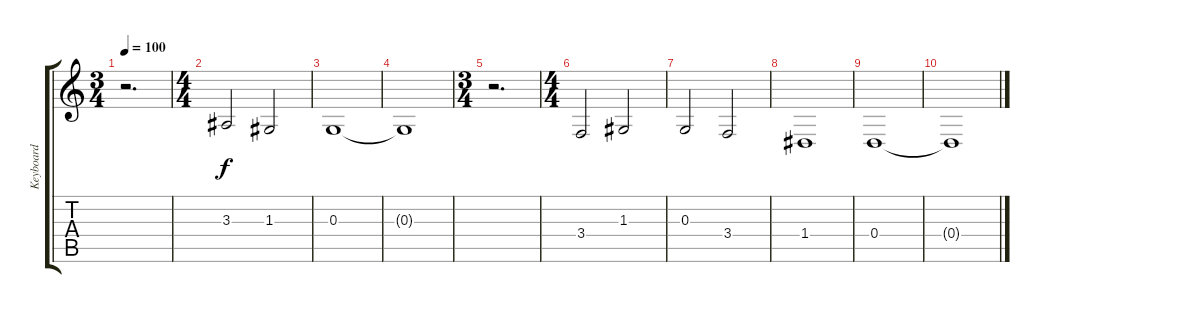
\track ("Keyboard" "Keyboard") {instrument synthstrings2}
\staff {score tabs}
\tuning (E4 B3 G3 D3 A2 E2) {hide}
\ts (3 4)
\tempo 100
\clef g2
\ks c
r.2{d dy f} |
\ts (4 4)
3.3.2 1.3.2 |
0.3.1 |
0.3{t}.1 |
\ts (3 4)
r.2{d} |
\ts (4 4)
3.4.2{volume 12} 1.3.2{volume 11} |
0.3.2{volume 9} 3.4.2{volume 8} |
1.4.1{volume 6} |
0.4.1{volume 3} |
0.4{t}.1
